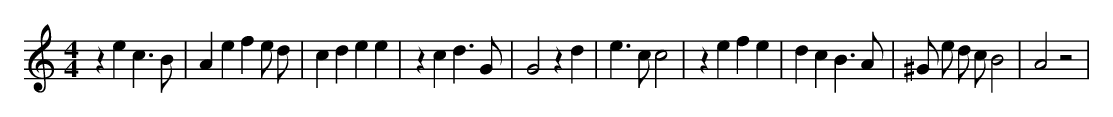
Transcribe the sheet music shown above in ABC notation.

X:1
M:4/4
L:1/8
K:C
z2 e2 c3 B | A2 e2 f2 e d | c2 d2 e2 e2 | z2 c2 d3 G | G4 z2 d2 | e3 c c4 | z2 e2 f2 e2 | d2 c2 B3 A | ^G e d c B4 | A4 z4 |
